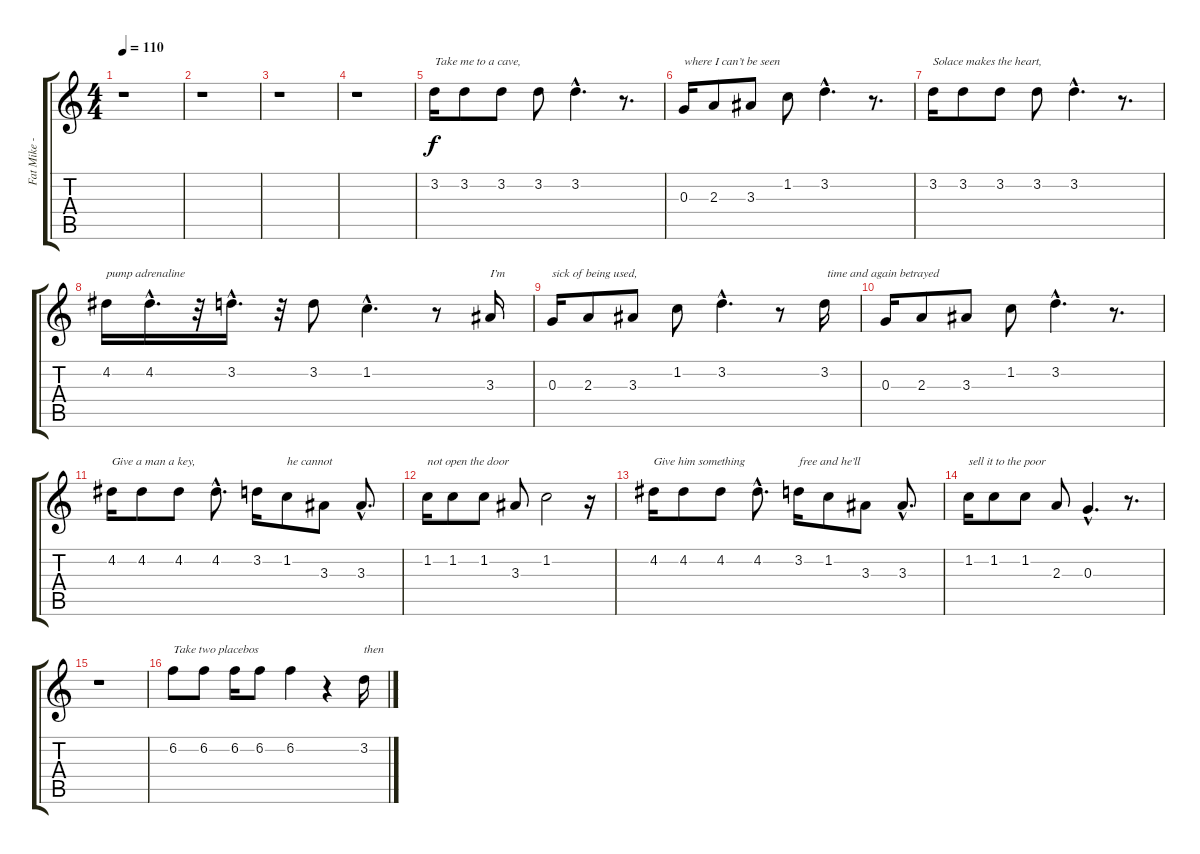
\track ("Fat Mike - Vocal" "Fat Mike -") {instrument lead2sawtooth}
\staff {score tabs}
\tuning (E5 B4 G4 D4 A3 E3) {hide}
\ts (4 4)
\tempo 110
\clef g2
\ks c
r.1{dy f} |
r.1 |
r.1 |
r.1 |
3.2.16{txt "Take me to a cave, "} 3.2.8 3.2.8 3.2.8 3.2{hac}.4{d} r.8{d} |
0.3.16{txt "where I can’t be seen"} 2.3.8 3.3.8 1.2.8 3.2{hac}.4{d} r.8{d} |
3.2.16{txt "Solace makes the heart, "} 3.2.8 3.2.8 3.2.8 3.2{hac}.4{d} r.8{d} |
4.2.16{txt "pump adrenaline"} 4.2{hac}.16{d} r.32 3.2{hac}.16{d} r.32 3.2.8 1.2{hac}.4{d} r.8 3.3.16{txt "I’m "} |
0.3.16{txt "sick of being used,"} 2.3.8 3.3.8 1.2.8 3.2{hac}.4{d} r.8 3.2.16{txt " time and again betrayed"} |
0.3.16 2.3.8 3.3.8 1.2.8 3.2{hac}.4{d} r.8{d} |
4.2.16{txt "Give a man a key, "} 4.2.8 4.2.8 4.2{hac}.8{d} 3.2.16 1.2.8{txt "he cannot "} 3.3.8 3.3{hac}.8{d} |
1.2.16{txt "not open the door"} 1.2.8 1.2.8 3.3.8 1.2.2 r.16 |
4.2.16{txt "Give him something "} 4.2.8 4.2.8 4.2{hac}.8{d} 3.2.16{txt "free and he’ll "} 1.2.8 3.3.8 3.3{hac}.8{d} |
1.2.16{txt "sell it to the poor"} 1.2.8 1.2.8 2.3.8 0.3{hac}.4{d} r.8{d} |
r.1 |
6.2.8{txt "Take two placebos "} 6.2.8 6.2.16 6.2.8 6.2.4 r.4 3.2.16{txt "then "}
